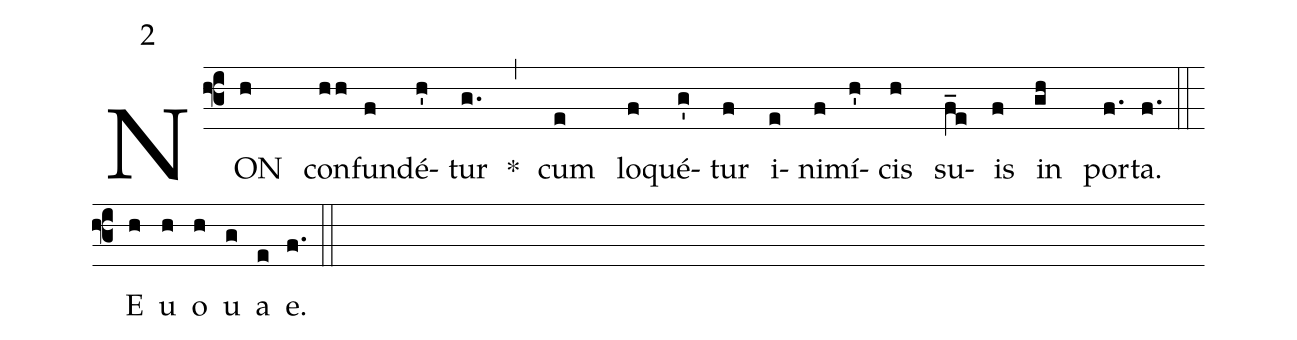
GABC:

mode:2;
%%
(f3)NON(h) con(hh)fun(f)dé(h')tur(g.) *(,) cum(e) lo(f)qué(g')tur(f) i(e)ni(f)mí(h')cis(h) su(f_e)is(f) in(gh) por(f.)ta.(f.) (::) <eu>E(h) u(h) o(h) u(g) a(e) e.</eu>(f.) (::)
